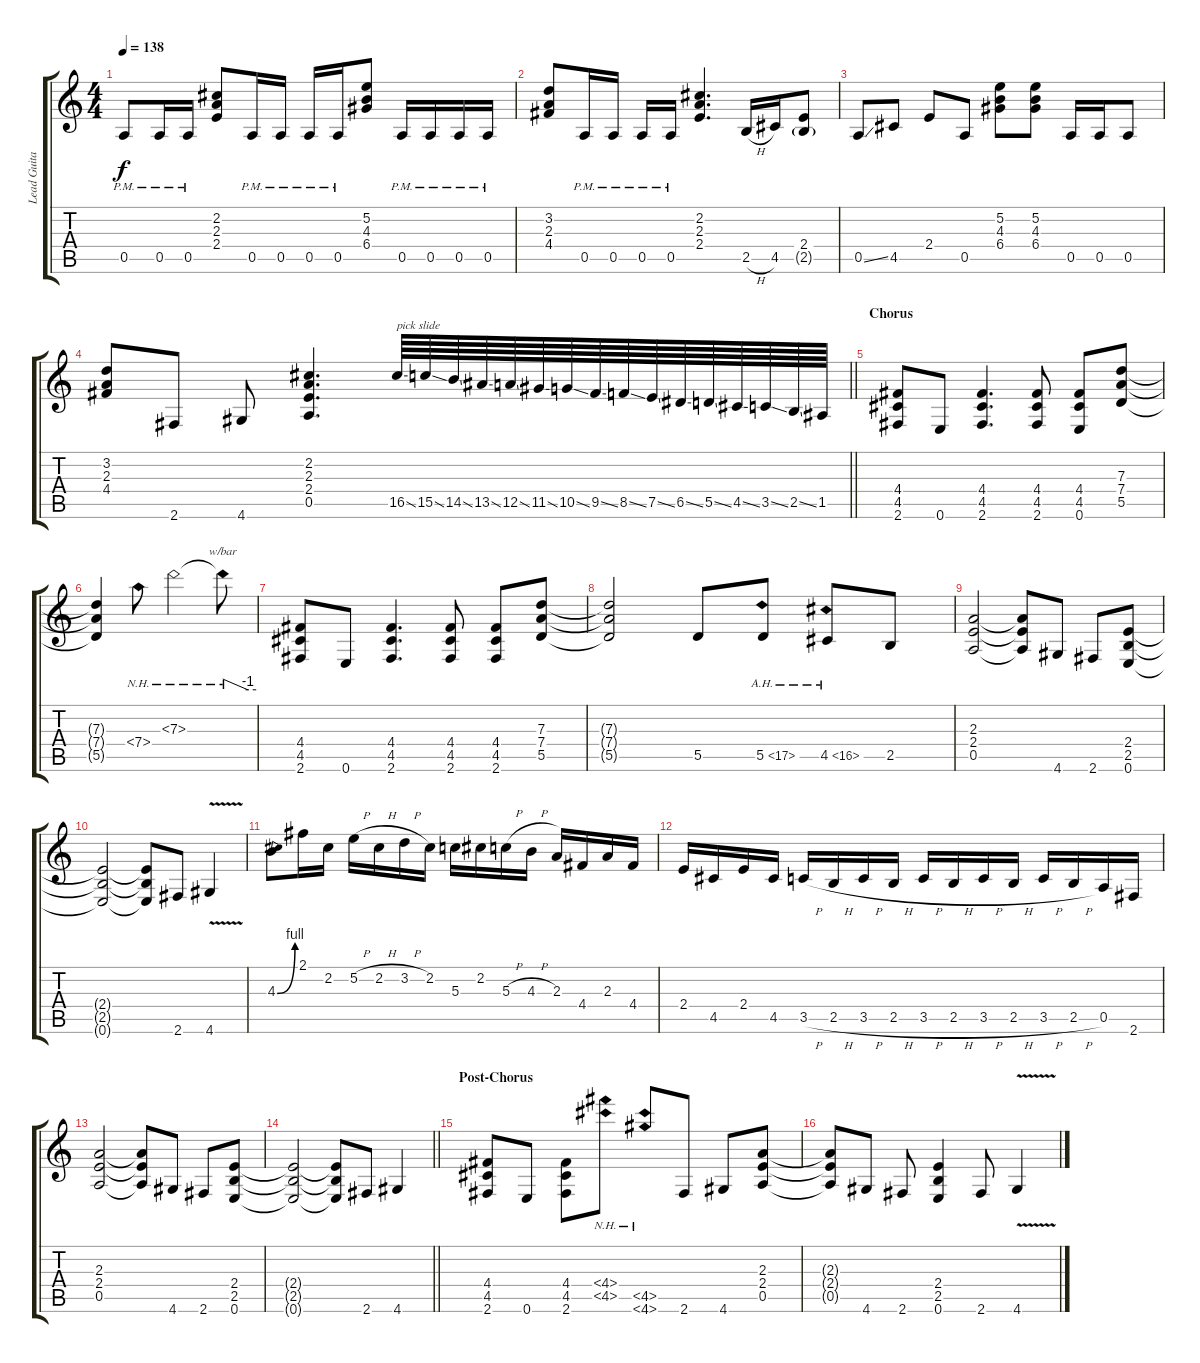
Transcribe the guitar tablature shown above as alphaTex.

\track ("Lead Guitar" "Lead Guita") {instrument distortionguitar}
\staff {score tabs}
\tuning (E4 B3 G3 D3 A2 E2) {hide}
\ts (4 4)
\tempo 138
\clef g2
\ks c
0.5{pm}.8{dy f} 0.5{pm}.16 0.5{pm}.16 (2.2 2.3 2.4).8 0.5{pm}.16 0.5{pm}.16 0.5{pm}.16 0.5{pm}.16 (5.2 4.3 6.4).8 0.5{pm}.16 0.5{pm}.16 0.5{pm}.16 0.5{pm}.16 |
(3.2 2.3 4.4).8 0.5{pm}.16 0.5{pm}.16 0.5{pm}.16 0.5{pm}.16 (2.2 2.3 2.4).4{d} 2.5{h}.16 4.5.16 (2.4 2.5{g}).8 |
0.5{ss}.8 4.5.8 2.4.8 0.5.8 (5.2 4.3 6.4).8 (5.2 4.3 6.4).8 0.5.16 0.5.16 0.5.8 |
\barLineRight lightlight
(3.2 2.3 4.4).8 2.6.8 4.6.8 (2.2 2.3 2.4 0.5).4{d} 16.5{ss}.64{txt "pick slide"} 15.5{ss}.64 14.5{ss}.64 13.5{ss}.64 12.5{ss}.64 11.5{ss}.64 10.5{ss}.64 9.5{ss}.64 8.5{ss}.64 7.5{ss}.64 6.5{ss}.64 5.5{ss}.64 4.5{ss}.64 3.5{ss}.64 2.5{ss}.64 1.5.64 |
\section ("" "Chorus")
(4.4 4.5 2.6).8 0.6.8 (4.4 4.5 2.6).4{d} (4.4 4.5 2.6).8 (4.4 4.5 0.6).8 (7.3 7.4 5.5).8 |
(7.3{t} 7.4{t} 5.5{t}).4 7.4{nh}.8 7.3{nh}.2 7.3{nh t}.8{tbe (custom default 0 0 45 -4 60 -4)} |
(4.4 4.5 2.6).8 0.6.8 (4.4 4.5 2.6).4{d} (4.4 4.5 2.6).8 (4.4 4.5 2.6).8 (7.3 7.4 5.5).8 |
(7.3{t} 7.4{t} 5.5{t}).2 5.5.8 5.5{ah 12}.8 4.5{ah 12}.8 2.5.8 |
(2.3 2.4 0.5).2 (2.3{t} 2.4{t} 0.5{t}).8 4.6.8 2.6.8 (2.4 2.5 0.6).8 |
(2.4{t} 2.5{t} 0.6{t}).2 (2.4{t} 2.5{t} 0.6{t}).8 2.6.8 4.6{v}.4 |
4.3{be (bend 0 0 60 4)}.8 2.1.16 2.2.16 5.2{h}.16 2.2{h}.16 3.2{h}.16 2.2.16 5.3.16 2.2.16 5.3{h}.16 4.3{h}.16 2.3.16 4.4.16 2.3.16 4.4.16 |
2.4.16 4.5.16 2.4.16 4.5.16 3.5{h}.16 2.5{h}.16 3.5{h}.16 2.5{h}.16 3.5{h}.16 2.5{h}.16 3.5{h}.16 2.5{h}.16 3.5{h}.16 2.5{h}.16 0.5.16 2.6.16 |
(2.3 2.4 0.5).2 (2.3{t} 2.4{t} 0.5{t}).8 4.6.8 2.6.8 (2.4 2.5 0.6).8 |
\barLineRight lightlight
(2.4{t} 2.5{t} 0.6{t}).2 (2.4{t} 2.5{t} 0.6{t}).8 2.6.8 4.6.4 |
\section ("" "Post-Chorus")
(4.4 4.5 2.6).8 0.6.8 (4.4 4.5 2.6).8 (4.4{nh} 4.5{nh}).8 (4.5{nh} 4.6{nh}).8 2.6.8 4.6.8 (2.3 2.4 0.5).8 |
(2.3{t} 2.4{t} 0.5{t}).8 4.6.8 2.6.8 (2.4 2.5 0.6).4 2.6.8 4.6{v}.4
